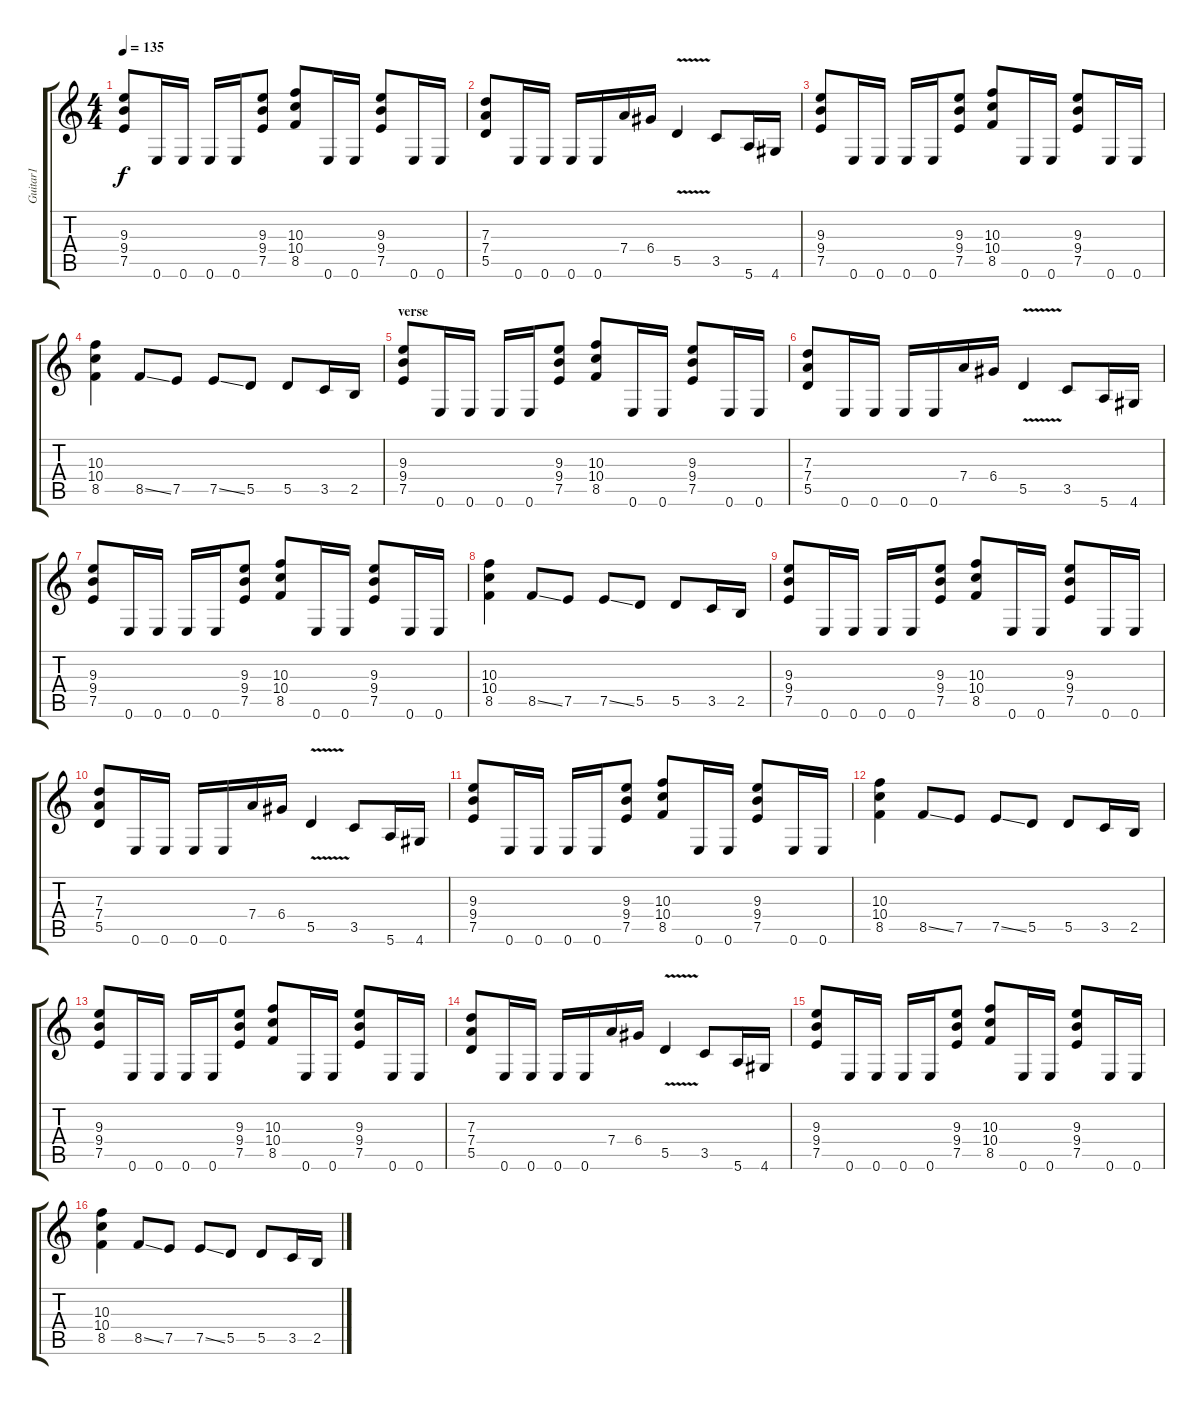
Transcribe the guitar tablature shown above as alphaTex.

\track ("Guitar1" "Guitar1") {instrument overdrivenguitar}
\staff {score tabs}
\tuning (E4 B3 G3 D3 A2 E2) {hide}
\ts (4 4)
\tempo 135
\clef g2
\ks c
(9.3 9.4 7.5).8{dy f} 0.6.16 0.6.16 0.6.16 0.6.16 (9.3 9.4 7.5).8 (10.3 10.4 8.5).8 0.6.16 0.6.16 (9.3 9.4 7.5).8 0.6.16 0.6.16 |
(7.3 7.4 5.5).8 0.6.16 0.6.16 0.6.16 0.6.16 7.4.16 6.4.16 5.5{v}.4 3.5.8 5.6.16 4.6.16 |
(9.3 9.4 7.5).8 0.6.16 0.6.16 0.6.16 0.6.16 (9.3 9.4 7.5).8 (10.3 10.4 8.5).8 0.6.16 0.6.16 (9.3 9.4 7.5).8 0.6.16 0.6.16 |
(10.3 10.4 8.5).4 8.5{ss}.8 7.5.8 7.5{ss}.8 5.5.8 5.5.8 3.5.16 2.5.16 |
\section ("" "verse")
(9.3 9.4 7.5).8 0.6.16 0.6.16 0.6.16 0.6.16 (9.3 9.4 7.5).8 (10.3 10.4 8.5).8 0.6.16 0.6.16 (9.3 9.4 7.5).8 0.6.16 0.6.16 |
(7.3 7.4 5.5).8 0.6.16 0.6.16 0.6.16 0.6.16 7.4.16 6.4.16 5.5{v}.4 3.5.8 5.6.16 4.6.16 |
(9.3 9.4 7.5).8 0.6.16 0.6.16 0.6.16 0.6.16 (9.3 9.4 7.5).8 (10.3 10.4 8.5).8 0.6.16 0.6.16 (9.3 9.4 7.5).8 0.6.16 0.6.16 |
(10.3 10.4 8.5).4 8.5{ss}.8 7.5.8 7.5{ss}.8 5.5.8 5.5.8 3.5.16 2.5.16 |
(9.3 9.4 7.5).8 0.6.16 0.6.16 0.6.16 0.6.16 (9.3 9.4 7.5).8 (10.3 10.4 8.5).8 0.6.16 0.6.16 (9.3 9.4 7.5).8 0.6.16 0.6.16 |
(7.3 7.4 5.5).8 0.6.16 0.6.16 0.6.16 0.6.16 7.4.16 6.4.16 5.5{v}.4 3.5.8 5.6.16 4.6.16 |
(9.3 9.4 7.5).8 0.6.16 0.6.16 0.6.16 0.6.16 (9.3 9.4 7.5).8 (10.3 10.4 8.5).8 0.6.16 0.6.16 (9.3 9.4 7.5).8 0.6.16 0.6.16 |
(10.3 10.4 8.5).4 8.5{ss}.8 7.5.8 7.5{ss}.8 5.5.8 5.5.8 3.5.16 2.5.16 |
(9.3 9.4 7.5).8 0.6.16 0.6.16 0.6.16 0.6.16 (9.3 9.4 7.5).8 (10.3 10.4 8.5).8 0.6.16 0.6.16 (9.3 9.4 7.5).8 0.6.16 0.6.16 |
(7.3 7.4 5.5).8 0.6.16 0.6.16 0.6.16 0.6.16 7.4.16 6.4.16 5.5{v}.4 3.5.8 5.6.16 4.6.16 |
(9.3 9.4 7.5).8 0.6.16 0.6.16 0.6.16 0.6.16 (9.3 9.4 7.5).8 (10.3 10.4 8.5).8 0.6.16 0.6.16 (9.3 9.4 7.5).8 0.6.16 0.6.16 |
(10.3 10.4 8.5).4 8.5{ss}.8 7.5.8 7.5{ss}.8 5.5.8 5.5.8 3.5.16 2.5.16
